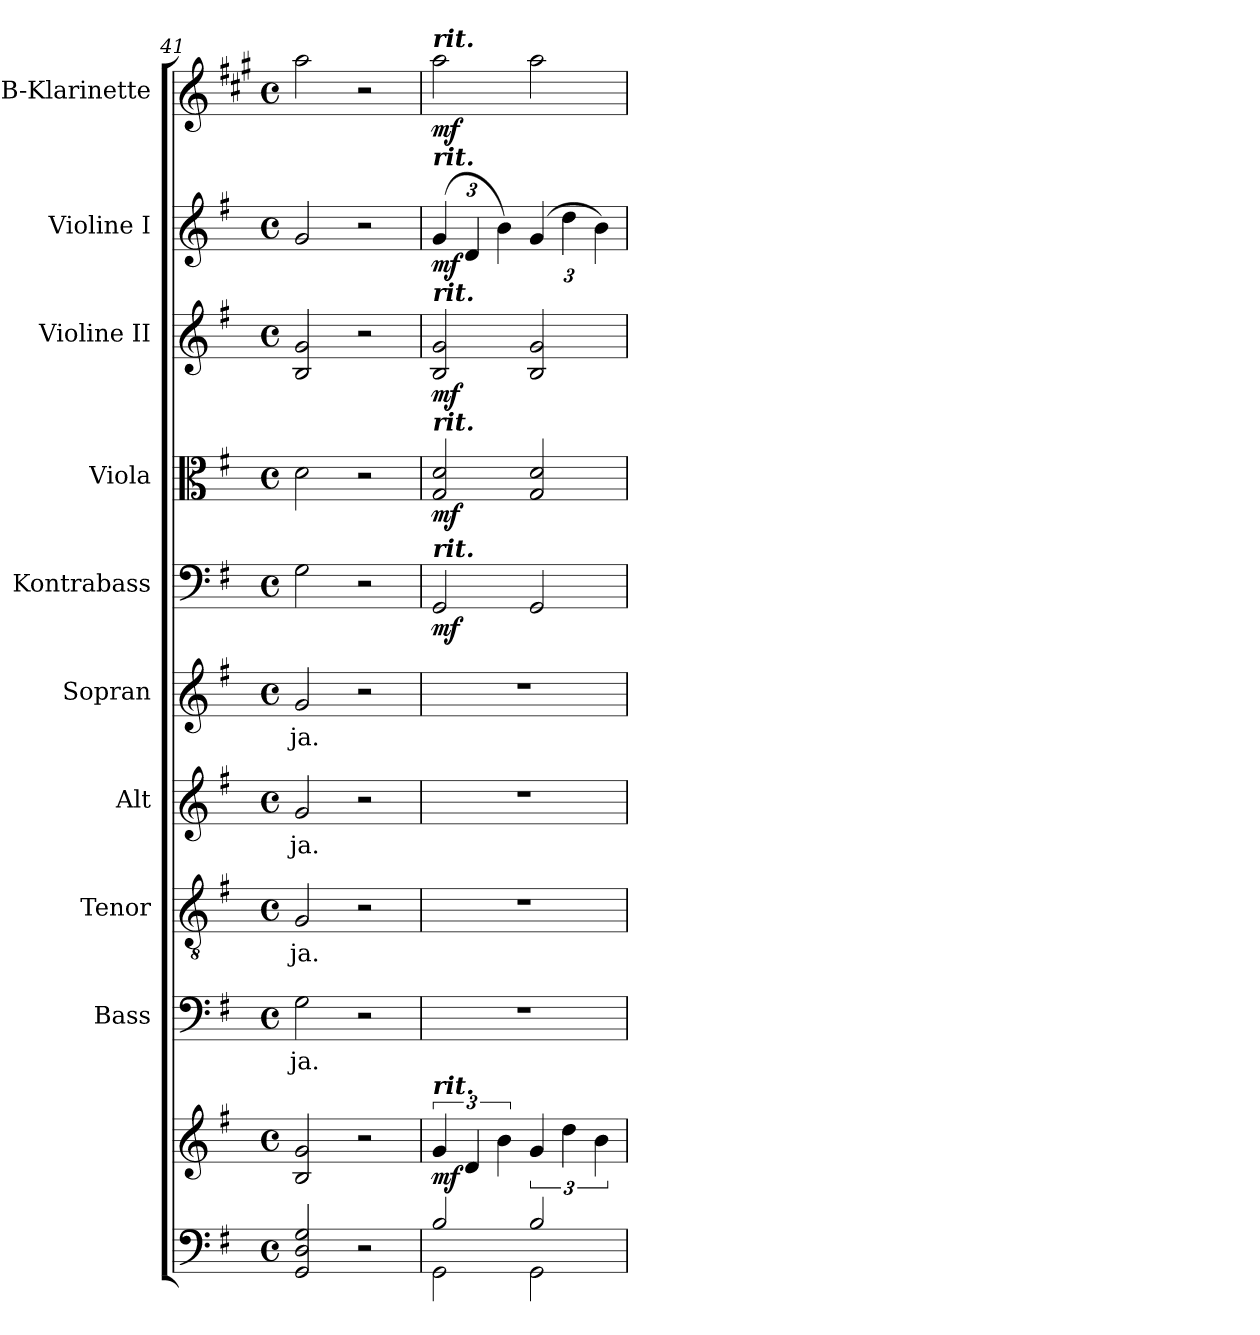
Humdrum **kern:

**kern	**kern	**dynam	**kern	**text	**kern	**text	**kern	**text	**kern	**text	**kern	**dynam	**kern	**dynam	**kern	**dynam	**kern	**dynam	**kern	**dynam
*part10	*part10	*part10	*part9	*part9	*part8	*part8	*part7	*part7	*part6	*part6	*part5	*part5	*part4	*part4	*part3	*part3	*part2	*part2	*part1	*part1
*staff11	*staff10	*staff10/11	*staff9	*staff9	*staff8	*staff8	*staff7	*staff7	*staff6	*staff6	*staff5	*staff5	*staff4	*staff4	*staff3	*staff3	*staff2	*staff2	*staff1	*staff1
*	*	*	*I"Bass	*	*I"Tenor	*	*I"Alt	*	*I"Sopran	*	*I"Kontrabass	*	*I"Viola	*	*I"Violine II	*	*I"Violine I	*	*I"B-Klarinette	*
*	*	*	*I'B.	*	*I'T.	*	*I'A.	*	*I'S.	*	*I'Kb.	*	*I'Vla.	*	*I'Vl. II	*	*I'Vl. I	*	*I'B Kl.	*
*clefF4	*clefG2	*	*clefF4	*	*clefGv2	*	*clefG2	*	*clefG2	*	*clefF4	*	*clefC3	*	*clefG2	*	*clefG2	*	*clefG2	*
*	*	*	*	*	*	*	*	*	*	*	*ITrd7c12	*	*	*	*	*	*	*	*ITrd1c2	*
*k[f#]	*k[f#]	*	*k[f#]	*	*k[f#]	*	*k[f#]	*	*k[f#]	*	*k[f#]	*	*k[f#]	*	*k[f#]	*	*k[f#]	*	*k[f#]	*
*G:	*G:	*	*G:	*	*G:	*	*G:	*	*G:	*	*G:	*	*G:	*	*G:	*	*G:	*	*G:	*
*M4/4	*M4/4	*	*M4/4	*	*M4/4	*	*M4/4	*	*M4/4	*	*M4/4	*	*M4/4	*	*M4/4	*	*M4/4	*	*M4/4	*
*met(c)	*met(c)	*	*met(c)	*	*met(c)	*	*met(c)	*	*met(c)	*	*met(c)	*	*met(c)	*	*met(c)	*	*met(c)	*	*met(c)	*
=41	=41	=41	=41	=41	=41	=41	=41	=41	=41	=41	=41	=41	=41	=41	=41	=41	=41	=41	=41	=41
!	!	!	!	!LO:LY:b	!	!LO:LY:b	!	!LO:LY:b	!	!LO:LY:b	!	!	!	!	!	!	!	!	!	!
2GG/ 2D/ 2G/	2B/ 2g/	.	2G\	-ja.	2G/	-ja.	2g/	-ja.	2g/	-ja.	2GG\	.	2d\	.	2B/ 2g/	.	2g/	.	2gg\	.
2r	2r	.	2r	.	2r	.	2r	.	2r	.	2r	.	2r	.	2r	.	2r	.	2r	.
=42	=42	=42	=42	=42	=42	=42	=42	=42	=42	=42	=42	=42	=42	=42	=42	=42	=42	=42	=42	=42
*^	*	*	*	*	*	*	*	*	*	*	*	*	*	*	*	*	*	*	*	*
*	*	*	*	*	*	*	*	*	*	*	*	*	*	*	*	*	*	*Xbrackettup	*	*	*
!	!	!	!	!	!	!	!	!	!	!	!	!	!	!	!	!	!	!	!	!LO:TX:a:Bi:t=rit.	!
!	!	!	!	!	!	!	!	!	!	!	!	!	!	!	!	!	!	!LO:TX:a:Bi:t=rit.	!	!	!
!	!	!	!	!	!	!	!	!	!	!	!	!	!	!	!	!LO:TX:a:Bi:t=rit.	!	!	!	!	!
!	!	!	!	!	!	!	!	!	!	!	!	!	!	!LO:TX:a:Bi:t=rit.	!	!	!	!	!	!	!
!	!	!	!	!	!	!	!	!	!	!	!	!LO:TX:a:Bi:t=rit.	!	!	!	!	!	!	!	!	!
!	!	!LO:TX:a:Bi:t=rit.	!	!	!	!	!	!	!	!	!	!	!	!	!	!	!	!	!	!	!
!	!	!	!LO:DY:b	!	!	!	!	!	!	!	!	!	!LO:DY:b	!	!LO:DY:b	!	!LO:DY:b	!	!LO:DY:b	!	!LO:DY:b
2B/	2GG\	6g/	mf	1r	.	1r	.	1r	.	1r	.	2GGG/	mf	2G/ 2d/	mf	2B/ 2g/	mf	(6g/	mf	2gg\	mf
.	.	6d/	.	.	.	.	.	.	.	.	.	.	.	.	.	.	.	6d/	.	.	.
.	.	6b\	.	.	.	.	.	.	.	.	.	.	.	.	.	.	.	6b\)	.	.	.
2B/	2GG\	6g/	.	.	.	.	.	.	.	.	.	2GGG/	.	2G/ 2d/	.	2B/ 2g/	.	(6g/	.	2gg\	.
.	.	6dd\	.	.	.	.	.	.	.	.	.	.	.	.	.	.	.	6dd\	.	.	.
.	.	6b\	.	.	.	.	.	.	.	.	.	.	.	.	.	.	.	6b\)	.	.	.
*v	*v	*	*	*	*	*	*	*	*	*	*	*	*	*	*	*	*	*	*	*	*
=	=	=	=	=	=	=	=	=	=	=	=	=	=	=	=	=	=	=	=	=
*-	*-	*-	*-	*-	*-	*-	*-	*-	*-	*-	*-	*-	*-	*-	*-	*-	*-	*-	*-	*-
